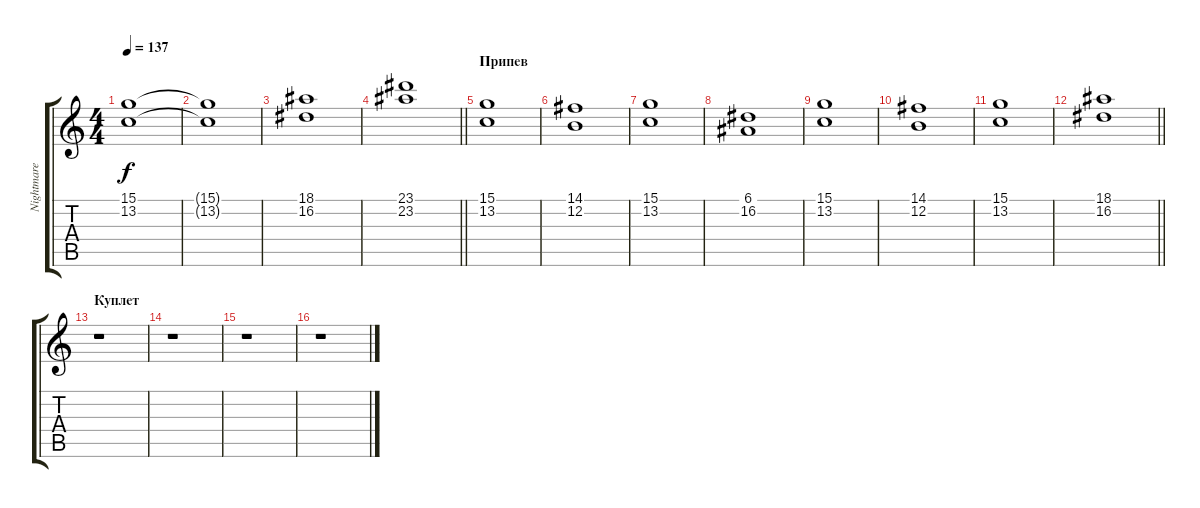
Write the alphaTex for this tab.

\track ("Nightmare Industries Syntezer 1" "Nightmare ") {instrument stringensemble1}
\staff {score tabs}
\tuning (E4 B3 G3 D3 A2 E2) {hide}
\ts (4 4)
\tempo 137
\clef g2
\ks c
(15.1 13.2).1{dy f} |
(15.1{t} 13.2{t}).1 |
(18.1 16.2).1 |
\barLineRight lightlight
(23.1 23.2).1 |
\section ("" "Припев")
(15.1 13.2).1 |
(14.1 12.2).1 |
(15.1 13.2).1 |
(6.1 16.2).1{instrument stringensemble2} |
(15.1 13.2).1{instrument stringensemble1} |
(14.1 12.2).1 |
(15.1 13.2).1 |
\barLineRight lightlight
(18.1 16.2).1 |
\section ("" "Куплет")
r.1 |
r.1 |
r.1 |
r.1
